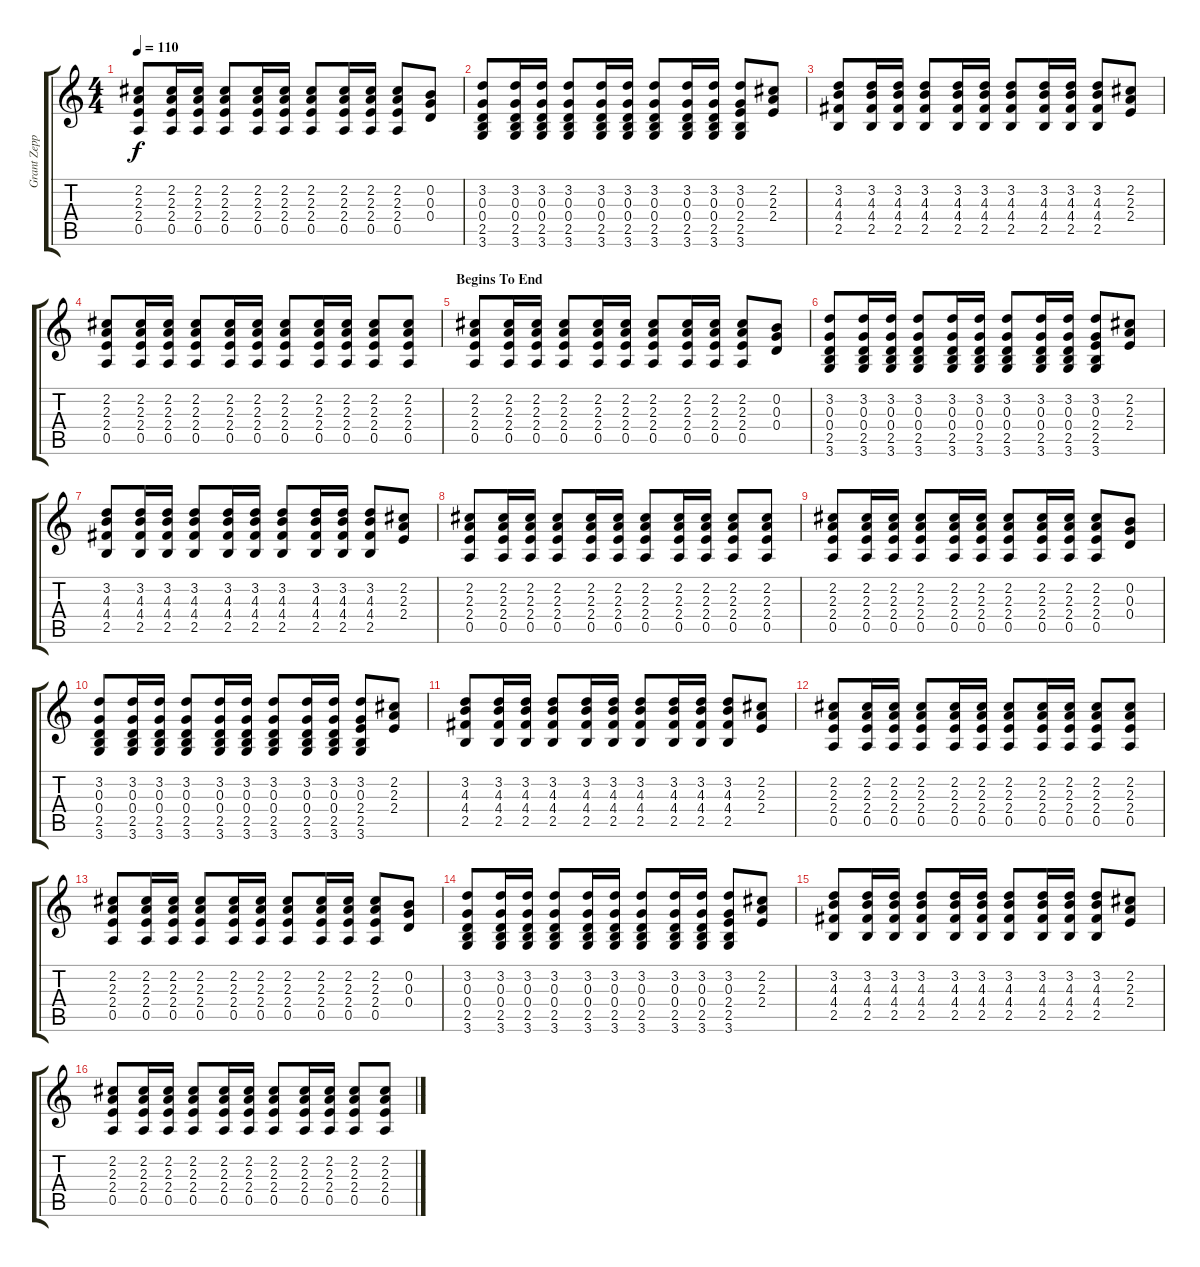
\track ("Grant Zeppelin" "Grant Zepp") {instrument acousticguitarsteel}
\staff {score tabs}
\tuning (E4 B3 G3 D3 A2 E2) {hide}
\ts (4 4)
\tempo 110
\clef g2
\ks c
(2.2 2.3 2.4 0.5).8{dy f} (2.2 2.3 2.4 0.5).16 (2.2 2.3 2.4 0.5).16 (2.2 2.3 2.4 0.5).8 (2.2 2.3 2.4 0.5).16 (2.2 2.3 2.4 0.5).16 (2.2 2.3 2.4 0.5).8 (2.2 2.3 2.4 0.5).16 (2.2 2.3 2.4 0.5).16 (2.2 2.3 2.4 0.5).8 (0.2 0.3 0.4).8 |
(3.2 0.3 0.4 2.5 3.6).8 (3.2 0.3 0.4 2.5 3.6).16 (3.2 0.3 0.4 2.5 3.6).16 (3.2 0.3 0.4 2.5 3.6).8 (3.2 0.3 0.4 2.5 3.6).16 (3.2 0.3 0.4 2.5 3.6).16 (3.2 0.3 0.4 2.5 3.6).8 (3.2 0.3 0.4 2.5 3.6).16 (3.2 0.3 0.4 2.5 3.6).16 (3.2 0.3 2.4 2.5 3.6).8 (2.2 2.3 2.4).8 |
(3.2 4.3 4.4 2.5).8 (3.2 4.3 4.4 2.5).16 (3.2 4.3 4.4 2.5).16 (3.2 4.3 4.4 2.5).8 (3.2 4.3 4.4 2.5).16 (3.2 4.3 4.4 2.5).16 (3.2 4.3 4.4 2.5).8 (3.2 4.3 4.4 2.5).16 (3.2 4.3 4.4 2.5).16 (3.2 4.3 4.4 2.5).8 (2.2 2.3 2.4).8 |
(2.2 2.3 2.4 0.5).8 (2.2 2.3 2.4 0.5).16 (2.2 2.3 2.4 0.5).16 (2.2 2.3 2.4 0.5).8 (2.2 2.3 2.4 0.5).16 (2.2 2.3 2.4 0.5).16 (2.2 2.3 2.4 0.5).8 (2.2 2.3 2.4 0.5).16 (2.2 2.3 2.4 0.5).16 (2.2 2.3 2.4 0.5).8 (2.2 2.3 2.4 0.5).8 |
\section ("" "Begins To End")
(2.2 2.3 2.4 0.5).8 (2.2 2.3 2.4 0.5).16 (2.2 2.3 2.4 0.5).16 (2.2 2.3 2.4 0.5).8 (2.2 2.3 2.4 0.5).16 (2.2 2.3 2.4 0.5).16 (2.2 2.3 2.4 0.5).8 (2.2 2.3 2.4 0.5).16 (2.2 2.3 2.4 0.5).16 (2.2 2.3 2.4 0.5).8 (0.2 0.3 0.4).8 |
(3.2 0.3 0.4 2.5 3.6).8 (3.2 0.3 0.4 2.5 3.6).16 (3.2 0.3 0.4 2.5 3.6).16 (3.2 0.3 0.4 2.5 3.6).8 (3.2 0.3 0.4 2.5 3.6).16 (3.2 0.3 0.4 2.5 3.6).16 (3.2 0.3 0.4 2.5 3.6).8 (3.2 0.3 0.4 2.5 3.6).16 (3.2 0.3 0.4 2.5 3.6).16 (3.2 0.3 2.4 2.5 3.6).8 (2.2 2.3 2.4).8 |
(3.2 4.3 4.4 2.5).8 (3.2 4.3 4.4 2.5).16 (3.2 4.3 4.4 2.5).16 (3.2 4.3 4.4 2.5).8 (3.2 4.3 4.4 2.5).16 (3.2 4.3 4.4 2.5).16 (3.2 4.3 4.4 2.5).8 (3.2 4.3 4.4 2.5).16 (3.2 4.3 4.4 2.5).16 (3.2 4.3 4.4 2.5).8 (2.2 2.3 2.4).8 |
(2.2 2.3 2.4 0.5).8 (2.2 2.3 2.4 0.5).16 (2.2 2.3 2.4 0.5).16 (2.2 2.3 2.4 0.5).8 (2.2 2.3 2.4 0.5).16 (2.2 2.3 2.4 0.5).16 (2.2 2.3 2.4 0.5).8 (2.2 2.3 2.4 0.5).16 (2.2 2.3 2.4 0.5).16 (2.2 2.3 2.4 0.5).8 (2.2 2.3 2.4 0.5).8 |
(2.2 2.3 2.4 0.5).8 (2.2 2.3 2.4 0.5).16 (2.2 2.3 2.4 0.5).16 (2.2 2.3 2.4 0.5).8 (2.2 2.3 2.4 0.5).16 (2.2 2.3 2.4 0.5).16 (2.2 2.3 2.4 0.5).8 (2.2 2.3 2.4 0.5).16 (2.2 2.3 2.4 0.5).16 (2.2 2.3 2.4 0.5).8 (0.2 0.3 0.4).8 |
(3.2 0.3 0.4 2.5 3.6).8 (3.2 0.3 0.4 2.5 3.6).16 (3.2 0.3 0.4 2.5 3.6).16 (3.2 0.3 0.4 2.5 3.6).8 (3.2 0.3 0.4 2.5 3.6).16 (3.2 0.3 0.4 2.5 3.6).16 (3.2 0.3 0.4 2.5 3.6).8 (3.2 0.3 0.4 2.5 3.6).16 (3.2 0.3 0.4 2.5 3.6).16 (3.2 0.3 2.4 2.5 3.6).8 (2.2 2.3 2.4).8 |
(3.2 4.3 4.4 2.5).8 (3.2 4.3 4.4 2.5).16 (3.2 4.3 4.4 2.5).16 (3.2 4.3 4.4 2.5).8 (3.2 4.3 4.4 2.5).16 (3.2 4.3 4.4 2.5).16 (3.2 4.3 4.4 2.5).8 (3.2 4.3 4.4 2.5).16 (3.2 4.3 4.4 2.5).16 (3.2 4.3 4.4 2.5).8 (2.2 2.3 2.4).8 |
(2.2 2.3 2.4 0.5).8 (2.2 2.3 2.4 0.5).16 (2.2 2.3 2.4 0.5).16 (2.2 2.3 2.4 0.5).8 (2.2 2.3 2.4 0.5).16 (2.2 2.3 2.4 0.5).16 (2.2 2.3 2.4 0.5).8 (2.2 2.3 2.4 0.5).16 (2.2 2.3 2.4 0.5).16 (2.2 2.3 2.4 0.5).8 (2.2 2.3 2.4 0.5).8 |
(2.2 2.3 2.4 0.5).8 (2.2 2.3 2.4 0.5).16 (2.2 2.3 2.4 0.5).16 (2.2 2.3 2.4 0.5).8 (2.2 2.3 2.4 0.5).16 (2.2 2.3 2.4 0.5).16 (2.2 2.3 2.4 0.5).8 (2.2 2.3 2.4 0.5).16 (2.2 2.3 2.4 0.5).16 (2.2 2.3 2.4 0.5).8 (0.2 0.3 0.4).8 |
(3.2 0.3 0.4 2.5 3.6).8 (3.2 0.3 0.4 2.5 3.6).16 (3.2 0.3 0.4 2.5 3.6).16 (3.2 0.3 0.4 2.5 3.6).8 (3.2 0.3 0.4 2.5 3.6).16 (3.2 0.3 0.4 2.5 3.6).16 (3.2 0.3 0.4 2.5 3.6).8 (3.2 0.3 0.4 2.5 3.6).16 (3.2 0.3 0.4 2.5 3.6).16 (3.2 0.3 2.4 2.5 3.6).8 (2.2 2.3 2.4).8 |
(3.2 4.3 4.4 2.5).8 (3.2 4.3 4.4 2.5).16 (3.2 4.3 4.4 2.5).16 (3.2 4.3 4.4 2.5).8 (3.2 4.3 4.4 2.5).16 (3.2 4.3 4.4 2.5).16 (3.2 4.3 4.4 2.5).8 (3.2 4.3 4.4 2.5).16 (3.2 4.3 4.4 2.5).16 (3.2 4.3 4.4 2.5).8 (2.2 2.3 2.4).8 |
(2.2 2.3 2.4 0.5).8 (2.2 2.3 2.4 0.5).16 (2.2 2.3 2.4 0.5).16 (2.2 2.3 2.4 0.5).8 (2.2 2.3 2.4 0.5).16 (2.2 2.3 2.4 0.5).16 (2.2 2.3 2.4 0.5).8 (2.2 2.3 2.4 0.5).16 (2.2 2.3 2.4 0.5).16 (2.2 2.3 2.4 0.5).8 (2.2 2.3 2.4 0.5).8
